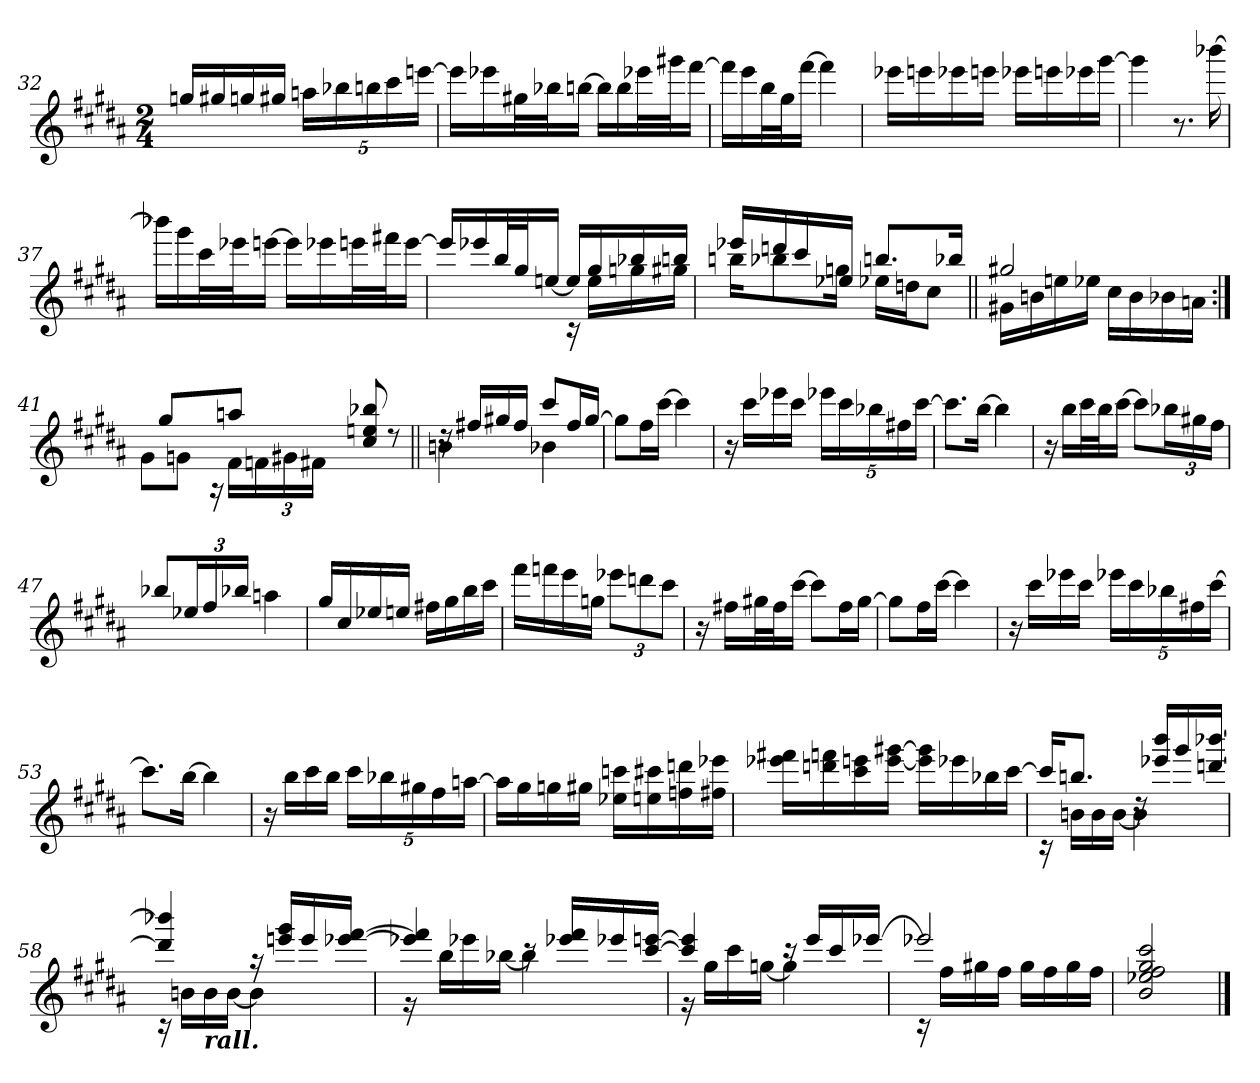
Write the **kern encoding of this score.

**kern
*part1
*staff1
*clefG2
*k[f#c#g#d#a#]
*B:
*M2/4
=32
16ggn/LL
16gg#X/
16ggn/
16gg#X/JJ
*Xbrackettup
20aan\LL
20bb-X\
20bbn\
20ccc#\
[20eeen\JJ
!!LO:PB:g=z
=33
16eeen\LL]
16eee-X\
32gg#X\L
32bb-X\J
[16bbn\JJ
16bb\LL]
16bb\
32eee-X\L
32ggg#X\J
[16fff#\JJ
=34
16fff#\LL]
16eee\
32bb\L
32gg#\J
[16fff#\JJ
4fff#\]
=35
16eee-X\LL
16eeen\
16eee-X\
16eeen\JJ
16eee-X\LL
16eeen\
16eee-X\
[16ggg#\JJ
=36
4ggg#\]
8.r
[16bbb-X\
!!LO:LB:g=z
=37
16bbb-X\LL]
16ggg#\
32ccc#\L
32eee-X\J
[16eeen\JJ
16eee\LL]
16eee-X\
32eeen\L
32fff#X\J
[16eee\JJ
=38
*^
16eee/LL]	4ryy
16eee-X/	.
32bb/L	.
32gg#/J	.
[>16een/JJ	.
16ee/LL]	16rc
16gg#/	16ee\LL
16bb-X/	16ggn\
16bbn/JJ	16gg#X\JJ
=39	=39
16eee-X/LL	16bbn\KL
16dddn/	8bb-X\
16ccc#/	.
16ee-X/JJ	16ggn\Jk
8.bb/L	16ee-X\LL
.	16ddn\J
.	8cc#\J
16bb-X/Jk	.
!!LO:LB:g=z	!!
=40||	=40||
2gg#X/	16g#X\LL
.	16bn\
.	16een\
.	16ee-X\JJ
.	16cc#\LL
.	16b\
.	16b-X\
.	16an\JJ
=41:|!	=41:|!
16ryy	8g#\L
8gg#/L	.
.	8gn\J
16ryy	.
16ryy	16rG
8aan/J	16f#\KL
.	24fn\L
.	24g#X\
16ryy	.
.	24f#X\JJ
4ryy	2ryy
8cc#/ 8een/ 8bb-X/	.
8rdd	.
=42||	=42||
16rdd	4bn\
16ff#X/LL	.
16gg#X/	.
16ff#/JJ	.
8ccc#/L	4b-X\
16ff#/L	.
[>16gg#/JJ	.
*v	*v
=43
8gg#\L]
16ff#\L
[16ccc#\JJ
4ccc#\]
!!LO:LB:g=z
=44
16r
16ccc#\LL
16eee-X\
16ccc#\JJ
20eee-X\LL
20ccc#\
20bb-X\
20ff#X\
[20ccc#\JJ
=45
8.ccc#\L]
[16bb\Jk
4bb\]
=46
16r
16bb\LL
32ccc#\L
32bb\J
[16ccc#\JJ
8ccc#\L]
24bb-X\L
24gg#X\
24ff#\JJ
=47
8bb-X/L
24ee-X/L
24ff#/
24bb-X/JJ
4aan\
!!LO:LB:g=z
=48
16gg#/LL
16cc#/
16ee-X/
16een/JJ
16ff#X\LL
16gg#\
16bb\
16ccc#\JJ
=49
16fff#\LL
16fffn\
16eee\
16ggn\JJ
12eee-X\L
12dddn\
12ccc#\J
=50
16r
16ff#X\LL
32gg#X\L
32ff#\J
[16ccc#\JJ
8ccc#\L]
16ff#\L
[16gg#\JJ
=51
8gg#\L]
16ff#\L
[16ccc#\JJ
4ccc#\]
!!LO:LB:g=z
=52
16r
16ccc#\LL
16eee-X\
16ccc#\JJ
20eee-X\LL
20ccc#\
20bb-X\
20ff#X\
[20ccc#\JJ
=53
8.ccc#\L]
[16bb\Jk
4bb\]
=54
16r
16bb\LL
16ccc#\
16bb\JJ
20ccc#\LL
20bb-X\
20gg#X\
20ff#\
[20aan\JJ
=55
16aan\LL]
16gg#\
16ggn\
16gg#X\JJ
16ee-X\ 16cccn\LL
16een\ 16ccc#X\
16ffn\ 16dddn\
16ff#X\ 16eee-X\JJ
!!LO:LB:g=z
=56
16eee-X\ 16fff#X\LL
16dddn\ 16fffn\
16ccc#\ 16eeen\
[16eee\ [16ggg#X\JJ
16eeen\] 16ggg#\]LL
16eee-X\
16bb-X\
[16ccc#\JJ
=57
*^
16ccc#/KL]	16rc
8.bbn/J	16bn\LL
.	16b\
.	[<16b\JJ
16rdd	4b\]
16eee-X/ 16bbb/LL	.
16ggg#/	.
[>16dddn/ [>16bbb-X/JJ	.
=58	=58
4dddn/] 4bbb-X/]	16rc
.	16bn\LL
!	!LO:TX:b:Bi:t=rall.
.	16b\
.	[<16b\JJ
16raa	4b\]
16eeen/ 16ggg#/LL	.
16eee/	.
[>16eee-X/ [>16fff#/JJ	.
!!LO:LB:g=z	!!
=59	=59
4eee-X/] 4fff#/]	16rf
.	16bb\LL
.	16eee-X\
.	[<16bb-X\JJ
16rccc	4bb-\]
16eee-X/ 16fff#/LL	.
16eee-X/	.
[>16ccc#/ [>16eeen/JJ	.
=60	=60
4ccc#/] 4eeen/]	16rf
.	16gg#\LL
.	16ccc#\
.	[<16ggn\JJ
16rbb	4gg\]
16eee/LL	.
16ccc#/	.
[>16eee-X/JJ	.
=61	=61
2eee-X/]	16rc
.	16ff#\LL
.	16gg#X\
.	16ff#\JJ
.	16gg#\LL
.	16ff#\
.	16gg#\
.	16ff#\JJ
*v	*v
=62
2b/ 2ee-X/ 2ff#/ 2gg#/ 2ccc#/
==
*-
